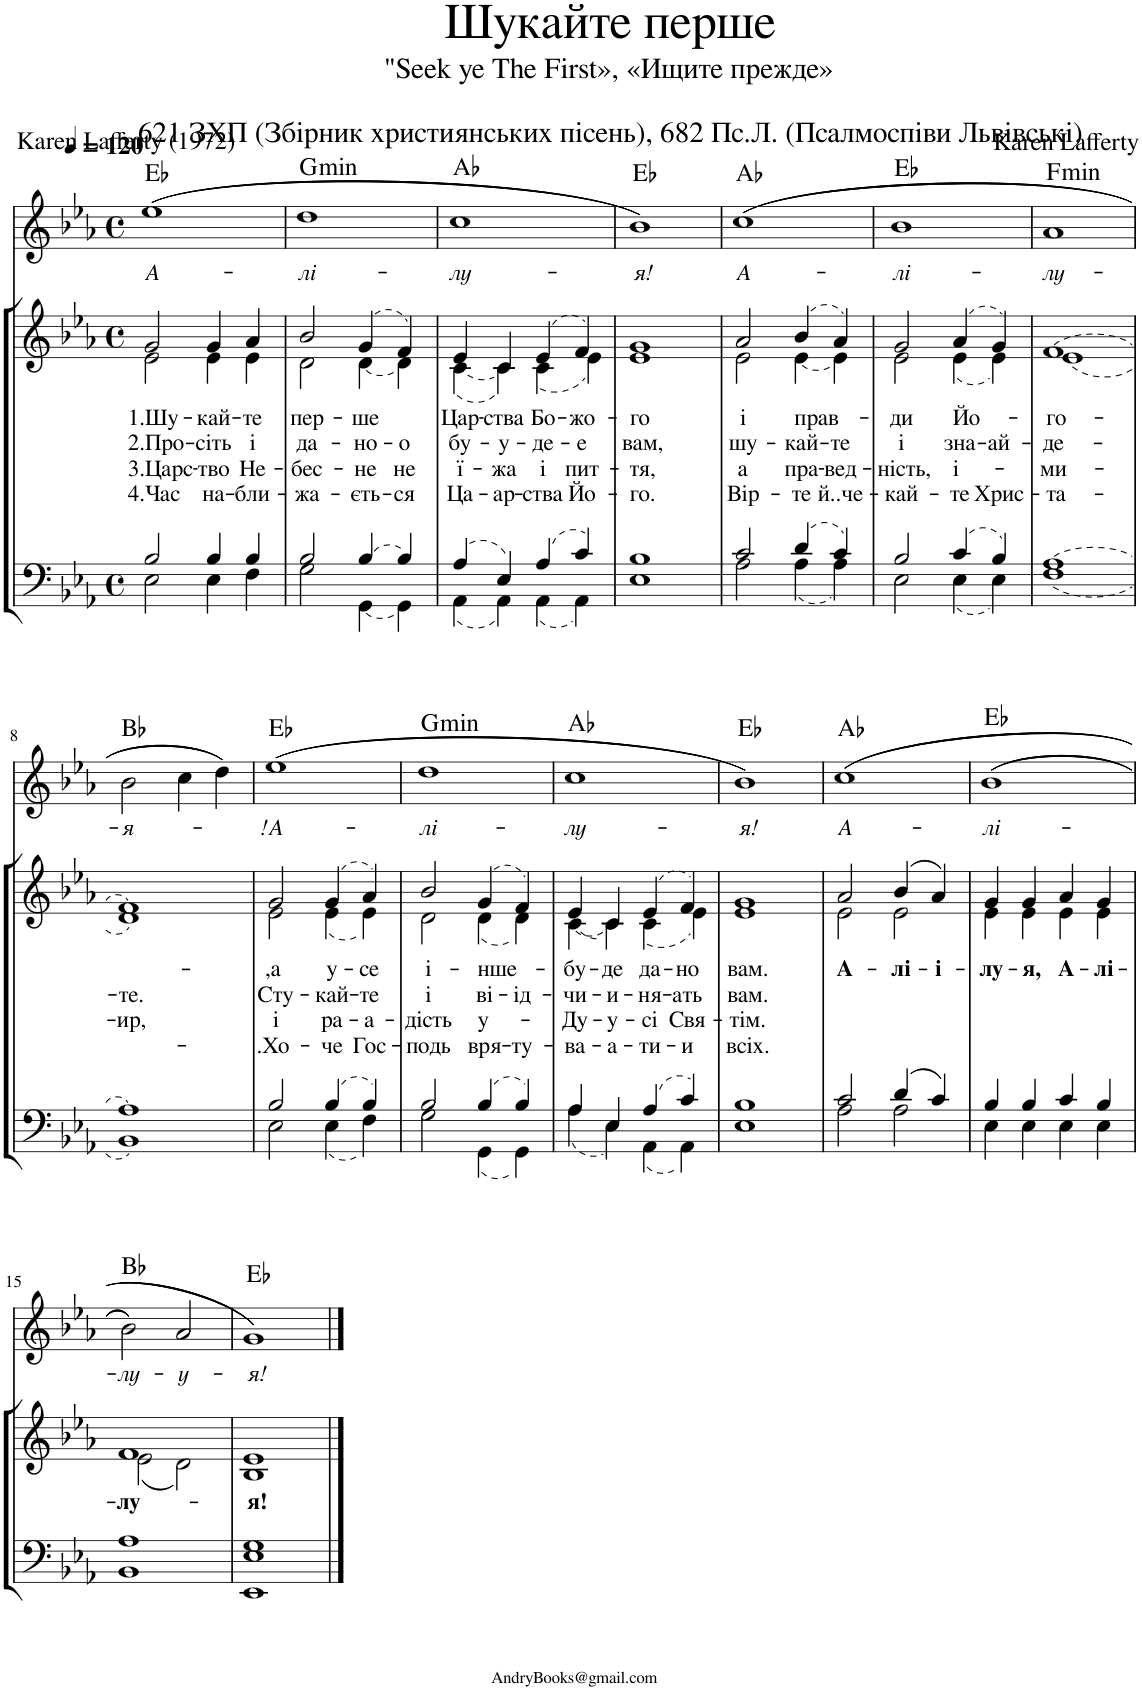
**kern	**kern	**text	**text	**text	**text	**kern	**text	**harte
*part2	*part2	*part2	*part2	*part2	*part2	*part1	*part1	*part1
*staff3	*staff2	*staff2	*staff2	*staff2	*staff2	*staff1	*staff1	*
*I"Piano	*	*	*	*	*	*I"Voice	*	*
*I'Pno	*	*	*	*	*	*	*	*
*clefF4	*clefG2	*	*	*	*	*clefG2	*	*
*k[b-e-a-]	*k[b-e-a-]	*	*	*	*	*k[b-e-a-]	*	*
*M4/4	*M4/4	*	*	*	*	*M4/4	*	*
*met(c)	*met(c)	*	*	*	*	*met(c)	*	*
*MM120	*MM120	*	*	*	*	*MM120	*	*
=1	=1	=1	=1	=1	=1	=1	=1	=1
*^	*	*	*	*	*	*	*	*
!	!	!	!LO:LY:b	!LO:LY:b	!LO:LY:b	!LO:LY:b	!	!LO:LY:b	!
*	*	*^	*	*	*	*	*	*	*
2B-/	2E-\	2g/	2e-\	1.Шу-	2.Про-	3.Царс-	4.Час	((1ee-	А-	Eb:maj
!	!	!	!	!LO:LY:b	!LO:LY:b	!LO:LY:b	!LO:LY:b	!	!	!
4B-/	4E-\	4g/	4e-\	-кай-	-сіть	-тво	на-	.	.	.
!	!	!	!	!LO:LY:b	!LO:LY:b	!LO:LY:b	!LO:LY:b	!	!	!
4B-/	4F\	4a-/	4e-\	-те	і	Не-	-бли-	.	.	.
=2	=2	=2	=2	=2	=2	=2	=2	=2	=2	=2
!	!	!	!	!LO:LY:b	!LO:LY:b	!LO:LY:b	!LO:LY:b	!	!LO:LY:b	!LO:H:kt=min
2B-/	2G\	2b-/	2d\	пер-	да-	-бес-	-жа-	1dd	-лі-	G:min
!LO:T:dash	!LO:T:dash	!	!LO:T:dash	!LO:LY:b	!LO:LY:b	!LO:LY:b	!LO:LY:b	!	!	!
[4B-/	[4GG\	(4g/	[4d\	-ше	-но-	-не	-єть-	.	.	.
!	!	!	!	!	!LO:LY:b	!LO:LY:b	!LO:LY:b	!	!	!
4B-/]	4GG\]	4f/)	4d\]	.	-о	не	-ся	.	.	.
=3	=3	=3	=3	=3	=3	=3	=3	=3	=3	=3
!	!	!	!	!LO:LY:b	!LO:LY:b	!LO:LY:b	!LO:LY:b	!	!LO:LY:b	!
4A-/	4AA-\	(4e-/	(4c\	Цар-	бу-	ї-	Ца-	1cc	-лу-	Ab:maj
!	!	!	!	!LO:LY:b	!LO:LY:b	!LO:LY:b	!LO:LY:b	!	!	!
4E-/	4AA-\	4c/	4c\))	-ства	-у-	-жа	-ар-	.	.	.
!	!	!	!	!LO:LY:b	!LO:LY:b	!LO:LY:b	!LO:LY:b	!	!	!
4A-/	4AA-\	(4e-/	(4c\	Бо-	-де-	і	-ства	.	.	.
!	!	!	!	!LO:LY:b	!LO:LY:b	!LO:LY:b	!LO:LY:b	!	!	!
4c/	4AA-\	4f/)	4e-\)	-жо-	-е	пит-	Йо-	.	.	.
=4	=4	=4	=4	=4	=4	=4	=4	=4	=4	=4
!	!	!	!	!LO:LY:b	!LO:LY:b	!LO:LY:b	!LO:LY:b	!	!LO:LY:b	!
1B-	1E-	1g	1e-	-го	вам,	-тя,	-го.	1b-))	-я!	Eb:maj
=5	=5	=5	=5	=5	=5	=5	=5	=5	=5	=5
!	!	!	!	!LO:LY:b	!LO:LY:b	!LO:LY:b	!LO:LY:b	!	!LO:LY:b	!
2c/	2A-\	2a-/	2e-\	і	шу-	а	Вір-	((1cc	А-	Ab:maj
!	!	!	!LO:T:dash	!LO:LY:b	!LO:LY:b	!LO:LY:b	!LO:LY:b	!	!	!
4d/	4A-\	(4b-/	[4e-\	прав-	-кай-	пра-	-те	.	.	.
!	!	!	!	!	!LO:LY:b	!LO:LY:b	!LO:LY:b	!	!	!
4c/	4A-\	4a-/)	4e-\]	.	-те	-вед-	й..че-	.	.	.
=6	=6	=6	=6	=6	=6	=6	=6	=6	=6	=6
!	!	!	!	!LO:LY:b	!LO:LY:b	!LO:LY:b	!LO:LY:b	!	!LO:LY:b	!
2B-/	2E-\	2g/	2e-\	-ди	і	-ність,	-кай-	1b-	-лі-	Eb:maj
!	!	!	!	!LO:LY:b	!LO:LY:b	!LO:LY:b	!LO:LY:b	!	!	!
4c/	4E-\	(4a-/	(4e-\	Йо-	зна-	і-	-те	.	.	.
!	!	!	!	!	!LO:LY:b	!	!LO:LY:b	!	!	!
4B-/	4E-\	4g/)	4e-\)	.	-ай-	.	Хрис-	.	.	.
=7	=7	=7	=7	=7	=7	=7	=7	=7	=7	=7
!LO:T:dash	!	!LO:T:dash	!	!LO:LY:b	!LO:LY:b	!LO:LY:b	!LO:LY:b	!	!LO:LY:b	!LO:H:kt=min
[1A-	1F	[1f	(1e-	-го-	-де-	-ми-	-та-	1a-	-лу-	F:min
!!LO:LB:g=z
=8	=8	=8	=8	=8	=8	=8	=8	=8	=8	=8
!	!	!	!	!	!LO:LY:b	!LO:LY:b	!	!	!LO:LY:b	!
1A-]	1BB-	1f]	1d)	.	-те.	-ир,	.	2b-\	-я-	Bb:maj
.	.	.	.	.	.	.	.	4cc\	.	.
.	.	.	.	.	.	.	.	4dd\))	.	.
=9	=9	=9	=9	=9	=9	=9	=9	=9	=9	=9
!	!	!	!	!LO:LY:b	!LO:LY:b	!LO:LY:b	!LO:LY:b	!	!LO:LY:b	!
2B-/	2E-\	2g/	2e-\	-,а	Сту-	і	-.Хо-	((1ee-	-!А-	Eb:maj
!	!	!	!	!LO:LY:b	!LO:LY:b	!LO:LY:b	!LO:LY:b	!	!	!
4B-/	4E-\	(4g/	(4e-\	у-	-кай-	ра-	-че	.	.	.
!	!	!	!	!LO:LY:b	!LO:LY:b	!LO:LY:b	!LO:LY:b	!	!	!
4B-/	4F\	4a-/)	4e-\)	-се	-те	-а-	Гос-	.	.	.
=10	=10	=10	=10	=10	=10	=10	=10	=10	=10	=10
!	!	!	!	!LO:LY:b	!LO:LY:b	!LO:LY:b	!LO:LY:b	!	!LO:LY:b	!LO:H:kt=min
2B-/	2G\	2b-/	2d\	і-	і	-дість	-подь	1dd	-лі-	G:min
!	!	!	!	!LO:LY:b	!LO:LY:b	!LO:LY:b	!LO:LY:b	!	!	!
4B-/	4GG\	(4g/	(4d\	-нше-	ві-	у-	вря-	.	.	.
!	!	!	!	!	!LO:LY:b	!	!LO:LY:b	!	!	!
4B-/	4GG\	4f/)	4d\)	.	-ід-	.	-ту-	.	.	.
=11	=11	=11	=11	=11	=11	=11	=11	=11	=11	=11
!	!	!	!LO:T:dash	!LO:LY:b	!LO:LY:b	!LO:LY:b	!LO:LY:b	!	!LO:LY:b	!
4A-/	4A-\	(4e-/	[4c\	-бу-	-чи-	-Ду-	-ва-	1cc	-лу-	Ab:maj
!	!	!	!	!LO:LY:b	!LO:LY:b	!LO:LY:b	!LO:LY:b	!	!	!
4E-/	4E-\	4c/	4c\])	-де	-и-	-у-	-а-	.	.	.
!	!	!	!	!LO:LY:b	!LO:LY:b	!LO:LY:b	!LO:LY:b	!	!	!
4A-/	4AA-\	(4e-/	(4c\	да-	-ня-	-сі	-ти-	.	.	.
!	!	!	!	!LO:LY:b	!LO:LY:b	!LO:LY:b	!LO:LY:b	!	!	!
4c/	4AA-\	4f/)	4e-\)	-но	-ать	Свя-	-и	.	.	.
=12	=12	=12	=12	=12	=12	=12	=12	=12	=12	=12
!	!	!	!	!LO:LY:b	!LO:LY:b	!LO:LY:b	!LO:LY:b	!	!LO:LY:b	!
1B-	1E-	1g	1e-	вам.	вам.	-тім.	всіх.	1b-))	-я!	Eb:maj
=13	=13	=13	=13	=13	=13	=13	=13	=13	=13	=13
!	!	!	!	!LO:LY:b	!	!	!	!	!LO:LY:b	!
2c/	2A-\	2a-/	2e-\	А-	.	.	.	((1cc	А-	Ab:maj
!	!	!	!	!LO:LY:b	!	!	!	!	!	!
4d/	2A-\	(4b-/	2e-\	-лі-	.	.	.	.	.	.
!	!	!	!	!LO:LY:b	!	!	!	!	!	!
4c/	.	4a-/)	.	-і-	.	.	.	.	.	.
=14	=14	=14	=14	=14	=14	=14	=14	=14	=14	=14
!	!	!	!	!LO:LY:b	!	!	!	!	!LO:LY:b	!
4B-/	4E-\	4g/	4e-\	-лу-	.	.	.	((1b-	-лі-	Eb:maj
!	!	!	!	!LO:LY:b	!	!	!	!	!	!
4B-/	4E-\	4g/	4e-\	-я,	.	.	.	.	.	.
!	!	!	!	!LO:LY:b	!	!	!	!	!	!
4c/	4E-\	4a-/	4e-\	А-	.	.	.	.	.	.
!	!	!	!	!LO:LY:b	!	!	!	!	!	!
4B-/	4E-\	4g/	4e-\	-лі-	.	.	.	.	.	.
!!LO:LB:g=z
=15	=15	=15	=15	=15	=15	=15	=15	=15	=15	=15
!	!	!	!	!LO:LY:b	!	!	!	!	!LO:LY:b	!
1A-	1BB-	1f	(2e-\	-лу-	.	.	.	2b-\))	-лу-	Bb:maj
!	!	!	!	!	!	!	!	!	!LO:LY:b	!
.	.	.	2d\)	.	.	.	.	2a-/	-у-	.
=16	=16	=16	=16	=16	=16	=16	=16	=16	=16	=16
!	!	!	!	!LO:LY:b	!	!	!	!	!LO:LY:b	!
1G	1EE- 1E-	1e-	1B-	-я!	.	.	.	1g))	-я!	Eb:maj
*v	*v	*	*	*	*	*	*	*	*	*
*	*v	*v	*	*	*	*	*	*	*
==	==	==	==	==	==	==	==	==
*-	*-	*-	*-	*-	*-	*-	*-	*-
